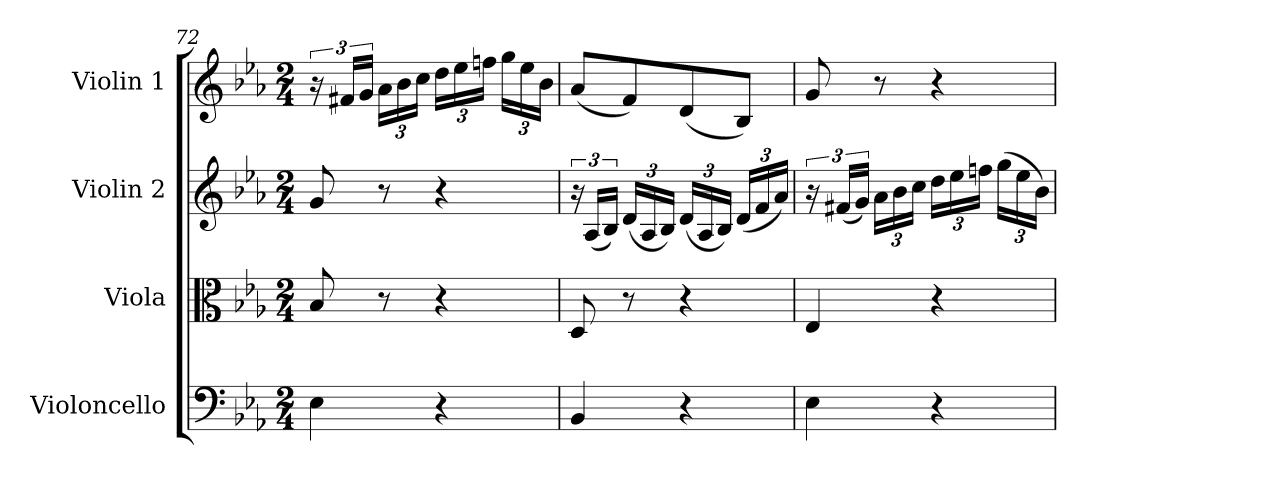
**kern	**kern	**kern	**kern
*part4	*part3	*part2	*part1
*staff4	*staff3	*staff2	*staff1
*I"Violoncello	*I"Viola	*I"Violin 2	*I"Violin 1
*I'Vc	*I'Vla	*I'Vln	*I'Vln
!!LO:PB:g=z
*clefF4	*clefC3	*clefG2	*clefG2
*k[b-e-a-]	*k[b-e-a-]	*k[b-e-a-]	*k[b-e-a-]
*M2/4	*M2/4	*M2/4	*M2/4
=72	=72	=72	=72
4E-\	8B-/	8g/	24r
.	.	.	24f#X/LL
.	.	.	24g/JJ
*	*	*	*Xbrackettup
.	8r	8r	24a-\LL
.	.	.	24b-\
.	.	.	24cc\JJ
4r	4r	4r	24dd\LL
.	.	.	24ee-\
.	.	.	24ffn\JJ
.	.	.	24gg\LL
.	.	.	24ee-\
.	.	.	24b-\JJ
!!LO:LB:g=z
=73	=73	=73	=73
4BB-/	8D/	24r	(8a-/L
.	.	(24A-/LL	.
.	.	24B-/JJ)	.
*	*	*Xbrackettup	*
.	8r	(24d/LL	8f/)
.	.	24A-/	.
.	.	24B-/JJ)	.
4r	4r	(24d/LL	(8d/
.	.	24A-/	.
.	.	24B-/JJ)	.
.	.	(24d/LL	8B-/J)
.	.	24f/	.
.	.	24a-/JJ)	.
=74	=74	=74	=74
*	*	*brackettup	*
4E-\	4E-/	24r	8g/
.	.	(24f#X/LL	.
.	.	24g/JJ)	.
*	*	*Xbrackettup	*
.	.	24a-\LL	8r
.	.	24b-\	.
.	.	24cc\JJ	.
4r	4r	24dd\LL	4r
.	.	24ee-\	.
.	.	24ffn\JJ	.
.	.	(24gg\LL	.
.	.	24ee-\	.
.	.	24b-\JJ)	.
=	=	=	=
*-	*-	*-	*-
